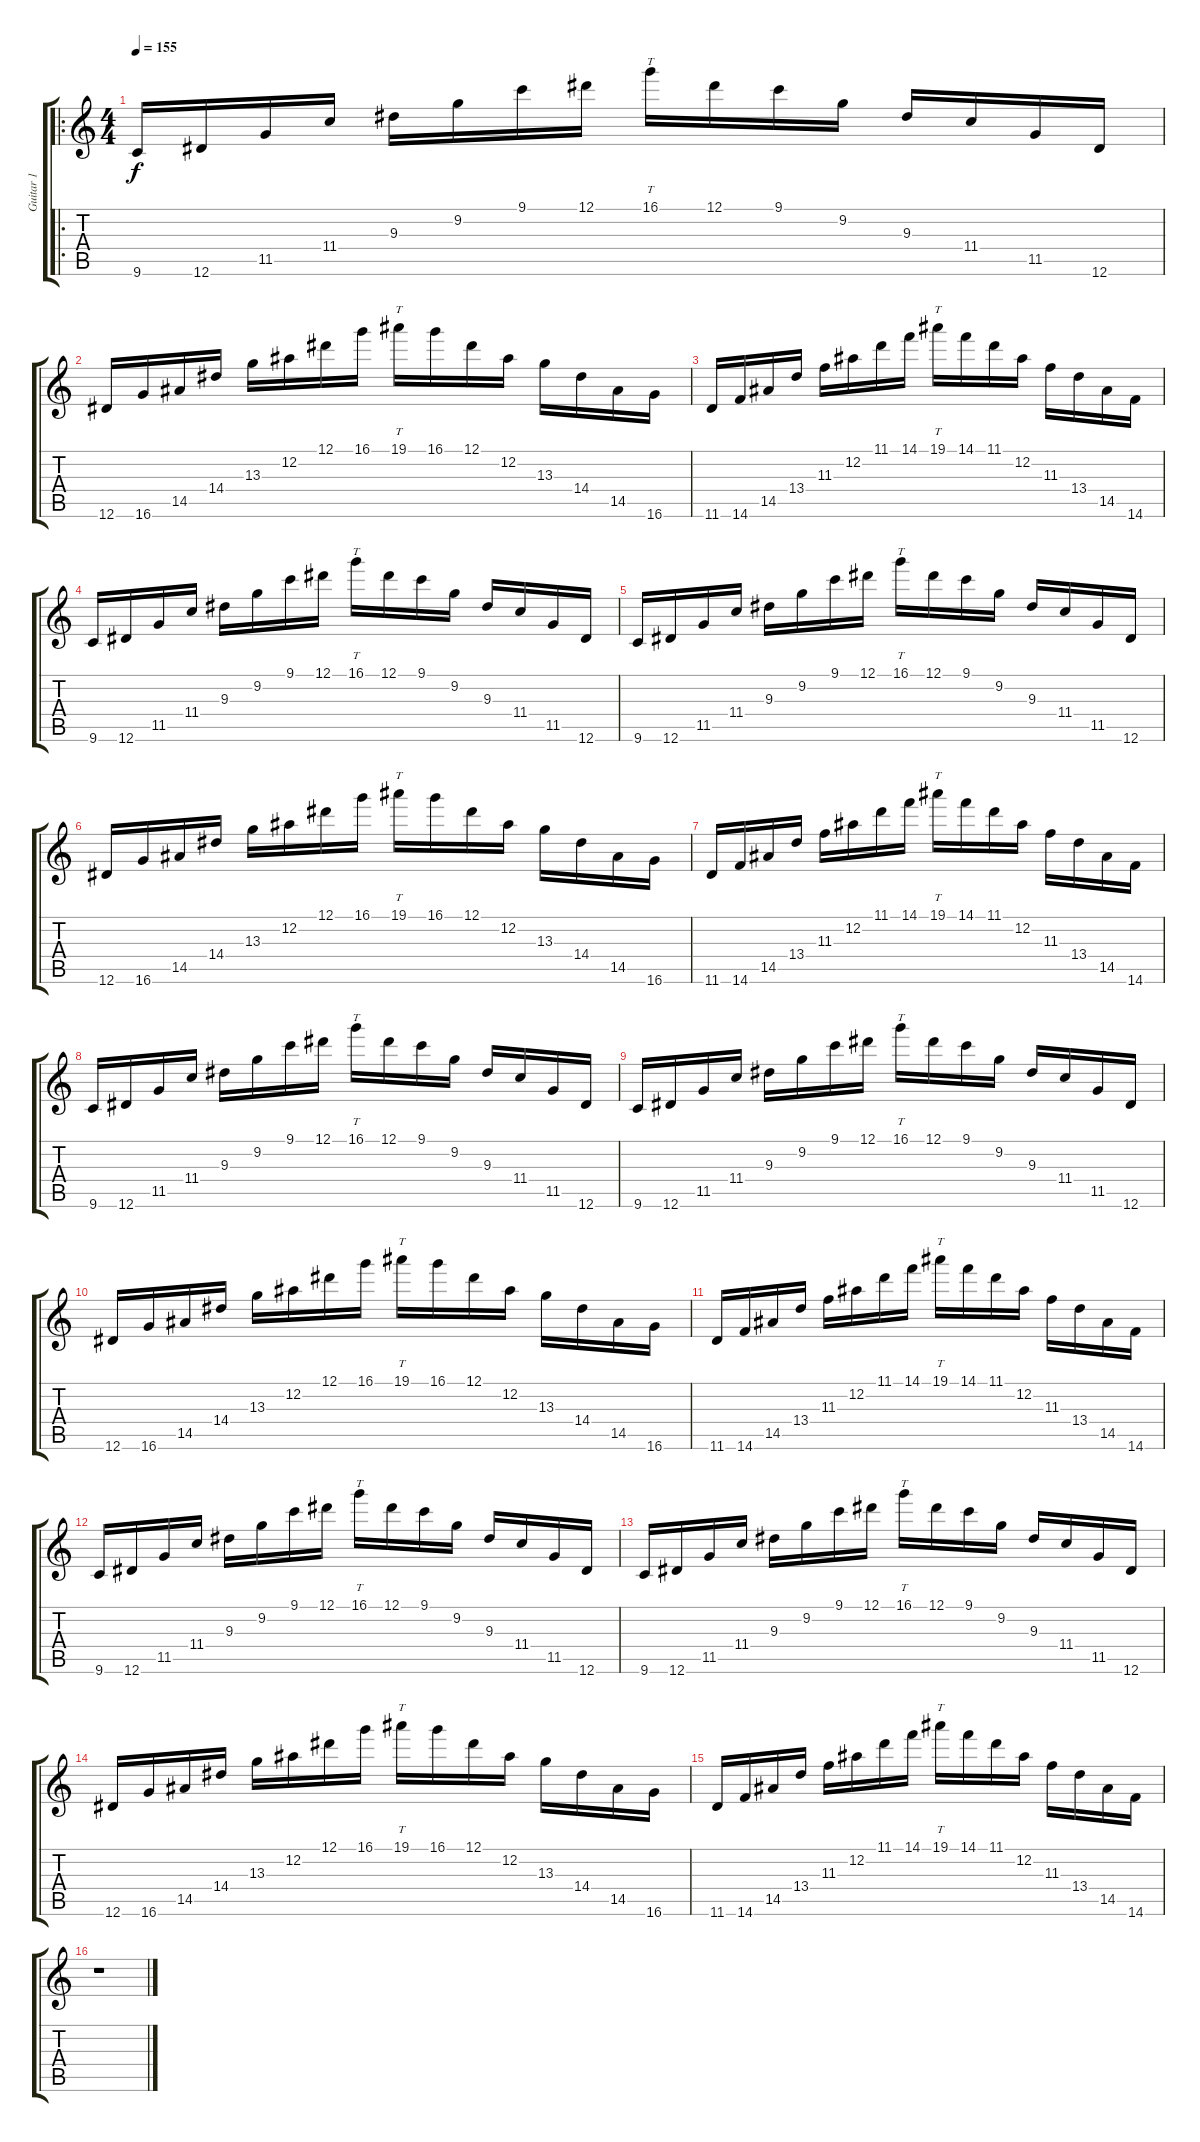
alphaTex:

\track ("Guitar 1" "Guitar 1") {instrument acousticguitarnylon}
\staff {score tabs}
\tuning (Eb4 Bb3 Gb3 Db3 Ab2 Eb2) {hide}
\ro
\ts (4 4)
\tempo 155
\clef g2
\ks c
9.6.16{dy f instrument acousticguitarnylon} 12.6.16 11.5.16 11.4.16 9.3.16 9.2.16 9.1.16 12.1.16 16.1.16{tt} 12.1.16 9.1.16 9.2.16 9.3.16 11.4.16 11.5.16 12.6.16 |
12.6.16 16.6.16 14.5.16 14.4.16 13.3.16 12.2.16 12.1.16 16.1.16 19.1.16{tt} 16.1.16 12.1.16 12.2.16 13.3.16 14.4.16 14.5.16 16.6.16 |
11.6.16 14.6.16 14.5.16 13.4.16 11.3.16 12.2.16 11.1.16 14.1.16 19.1.16{tt} 14.1.16 11.1.16 12.2.16 11.3.16 13.4.16 14.5.16 14.6.16 |
9.6.16 12.6.16 11.5.16 11.4.16 9.3.16 9.2.16 9.1.16 12.1.16 16.1.16{tt} 12.1.16 9.1.16 9.2.16 9.3.16 11.4.16 11.5.16 12.6.16 |
9.6.16 12.6.16 11.5.16 11.4.16 9.3.16 9.2.16 9.1.16 12.1.16 16.1.16{tt} 12.1.16 9.1.16 9.2.16 9.3.16 11.4.16 11.5.16 12.6.16 |
12.6.16 16.6.16 14.5.16 14.4.16 13.3.16 12.2.16 12.1.16 16.1.16 19.1.16{tt} 16.1.16 12.1.16 12.2.16 13.3.16 14.4.16 14.5.16 16.6.16 |
11.6.16 14.6.16 14.5.16 13.4.16 11.3.16 12.2.16 11.1.16 14.1.16 19.1.16{tt} 14.1.16 11.1.16 12.2.16 11.3.16 13.4.16 14.5.16 14.6.16 |
9.6.16 12.6.16 11.5.16 11.4.16 9.3.16 9.2.16 9.1.16 12.1.16 16.1.16{tt} 12.1.16 9.1.16 9.2.16 9.3.16 11.4.16 11.5.16 12.6.16 |
9.6.16 12.6.16 11.5.16 11.4.16 9.3.16 9.2.16 9.1.16 12.1.16 16.1.16{tt} 12.1.16 9.1.16 9.2.16 9.3.16 11.4.16 11.5.16 12.6.16 |
12.6.16 16.6.16 14.5.16 14.4.16 13.3.16 12.2.16 12.1.16 16.1.16 19.1.16{tt} 16.1.16 12.1.16 12.2.16 13.3.16 14.4.16 14.5.16 16.6.16 |
11.6.16 14.6.16 14.5.16 13.4.16 11.3.16 12.2.16 11.1.16 14.1.16 19.1.16{tt} 14.1.16 11.1.16 12.2.16 11.3.16 13.4.16 14.5.16 14.6.16 |
9.6.16 12.6.16 11.5.16 11.4.16 9.3.16 9.2.16 9.1.16 12.1.16 16.1.16{tt} 12.1.16 9.1.16 9.2.16 9.3.16 11.4.16 11.5.16 12.6.16 |
9.6.16 12.6.16 11.5.16 11.4.16 9.3.16 9.2.16 9.1.16 12.1.16 16.1.16{tt} 12.1.16 9.1.16 9.2.16 9.3.16 11.4.16 11.5.16 12.6.16 |
12.6.16 16.6.16 14.5.16 14.4.16 13.3.16 12.2.16 12.1.16 16.1.16 19.1.16{tt} 16.1.16 12.1.16 12.2.16 13.3.16 14.4.16 14.5.16 16.6.16 |
11.6.16 14.6.16 14.5.16 13.4.16 11.3.16 12.2.16 11.1.16 14.1.16 19.1.16{tt} 14.1.16 11.1.16 12.2.16 11.3.16 13.4.16 14.5.16 14.6.16 |
r.1
